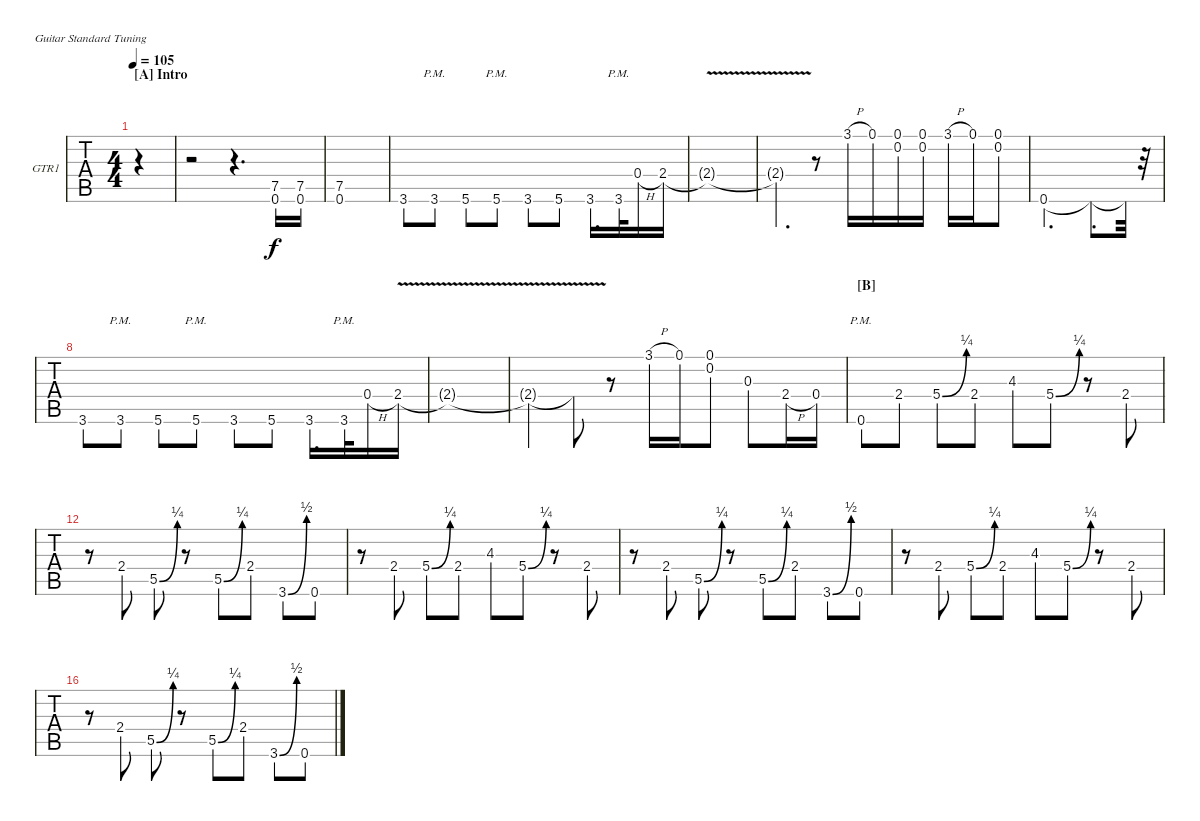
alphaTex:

\bracketExtendMode nobrackets
\firstSystemTrackNameOrientation horizontal
\otherSystemsTrackNameOrientation horizontal
\defaultBarNumberDisplay FirstOfSystem
\track ("Guitar" "GTR1") {instrument distortionguitar}
\staff {tabs}
\tuning (E4 B3 G3 D3 A2 E2)
\ts (4 4)
\beaming (8 2 2 2 2)
\section ("A" "Intro")
\tempo 105
\clef g2
\ks c
|
r.2 r.4{d} (0.6 7.5).16{lyrics (0 "") lyrics (1 "") lyrics (2 "") lyrics (3 "") lyrics (4 "")} (0.6 7.5).16{lyrics (0 "") lyrics (1 "") lyrics (2 "") lyrics (3 "") lyrics (4 "")} |
(0.6 7.5).1{lyrics (0 "") lyrics (1 "") lyrics (2 "") lyrics (3 "") lyrics (4 "")} |
3.6.8{lyrics (0 "") lyrics (1 "") lyrics (2 "") lyrics (3 "") lyrics (4 "")} 3.6{pm}.8{lyrics (0 "") lyrics (1 "") lyrics (2 "") lyrics (3 "") lyrics (4 "")} 5.6.8{lyrics (0 "") lyrics (1 "") lyrics (2 "") lyrics (3 "") lyrics (4 "")} 5.6{pm}.8{lyrics (0 "") lyrics (1 "") lyrics (2 "") lyrics (3 "") lyrics (4 "")} 3.6.8{lyrics (0 "") lyrics (1 "") lyrics (2 "") lyrics (3 "") lyrics (4 "")} 5.6.8{lyrics (0 "") lyrics (1 "") lyrics (2 "") lyrics (3 "") lyrics (4 "")} 3.6.16{d lyrics (0 "") lyrics (1 "") lyrics (2 "") lyrics (3 "") lyrics (4 "")} 3.6{pm}.32{lyrics (0 "") lyrics (1 "") lyrics (2 "") lyrics (3 "") lyrics (4 "")} 0.4{h}.16{lyrics (0 "") lyrics (1 "") lyrics (2 "") lyrics (3 "") lyrics (4 "")} 2.4.16{lyrics (0 "") lyrics (1 "") lyrics (2 "") lyrics (3 "") lyrics (4 "")} |
2.4{v t}.1{lyrics (0 "") lyrics (1 "") lyrics (2 "") lyrics (3 "") lyrics (4 "")} |
2.4{v t}.4{d lyrics (0 "") lyrics (1 "") lyrics (2 "") lyrics (3 "") lyrics (4 "")} r.8 3.1{h}.16{lyrics (0 "") lyrics (1 "") lyrics (2 "") lyrics (3 "") lyrics (4 "")} 0.1.16{lyrics (0 "") lyrics (1 "") lyrics (2 "") lyrics (3 "") lyrics (4 "")} (0.1 0.2).16{lyrics (0 "") lyrics (1 "") lyrics (2 "") lyrics (3 "") lyrics (4 "")} (0.2 0.1).16{lyrics (0 "") lyrics (1 "") lyrics (2 "") lyrics (3 "") lyrics (4 "")} 3.1{h}.16{lyrics (0 "") lyrics (1 "") lyrics (2 "") lyrics (3 "") lyrics (4 "")} 0.1.16{lyrics (0 "") lyrics (1 "") lyrics (2 "") lyrics (3 "") lyrics (4 "")} (0.2 0.1).8{lyrics (0 "") lyrics (1 "") lyrics (2 "") lyrics (3 "") lyrics (4 "")} |
0.6.2{d lyrics (0 "") lyrics (1 "") lyrics (2 "") lyrics (3 "") lyrics (4 "")} 0.6{t}.8{d lyrics (0 "") lyrics (1 "") lyrics (2 "") lyrics (3 "") lyrics (4 "")} 0.6{t}.32{lyrics (0 "") lyrics (1 "") lyrics (2 "") lyrics (3 "") lyrics (4 "")} r.32 |
3.6.8 3.6{pm}.8 5.6.8 5.6{pm}.8 3.6.8 5.6.8 3.6.16{d} 3.6{pm}.32 0.4{h}.16 2.4{v}.16 |
2.4{v t}.1{lyrics (0 "") lyrics (1 "") lyrics (2 "") lyrics (3 "") lyrics (4 "")} |
2.4{v t}.4{lyrics (0 "") lyrics (1 "") lyrics (2 "") lyrics (3 "") lyrics (4 "")} 2.4{v t}.8{lyrics (0 "") lyrics (1 "") lyrics (2 "") lyrics (3 "") lyrics (4 "")} r.8 3.1{h}.16{lyrics (0 "") lyrics (1 "") lyrics (2 "") lyrics (3 "") lyrics (4 "")} 0.1.16{lyrics (0 "") lyrics (1 "") lyrics (2 "") lyrics (3 "") lyrics (4 "")} (0.1 0.2).8{lyrics (0 "") lyrics (1 "") lyrics (2 "") lyrics (3 "") lyrics (4 "")} 0.3.8{lyrics (0 "") lyrics (1 "") lyrics (2 "") lyrics (3 "") lyrics (4 "")} 2.4{h}.16{lyrics (0 "") lyrics (1 "") lyrics (2 "") lyrics (3 "") lyrics (4 "")} 0.4.16{lyrics (0 "") lyrics (1 "") lyrics (2 "") lyrics (3 "") lyrics (4 "")} |
\section ("B" "")
0.6{pm}.8{lyrics (0 "") lyrics (1 "") lyrics (2 "") lyrics (3 "") lyrics (4 "")} 2.4.8{lyrics (0 "") lyrics (1 "") lyrics (2 "") lyrics (3 "") lyrics (4 "")} 5.4{be (bend 0 0 59.4 1)}.8{lyrics (0 "") lyrics (1 "") lyrics (2 "") lyrics (3 "") lyrics (4 "")} 2.4.8{lyrics (0 "") lyrics (1 "") lyrics (2 "") lyrics (3 "") lyrics (4 "")} 4.3.8{lyrics (0 "") lyrics (1 "") lyrics (2 "") lyrics (3 "") lyrics (4 "")} 5.4{be (bend 0 0 59.4 1)}.8{lyrics (0 "") lyrics (1 "") lyrics (2 "") lyrics (3 "") lyrics (4 "")} r.8 2.4.8{lyrics (0 "") lyrics (1 "") lyrics (2 "") lyrics (3 "") lyrics (4 "")} |
r.8 2.4.8{lyrics (0 "") lyrics (1 "") lyrics (2 "") lyrics (3 "") lyrics (4 "")} 5.5{be (bend 0 0 59.4 1)}.8{lyrics (0 "") lyrics (1 "") lyrics (2 "") lyrics (3 "") lyrics (4 "")} r.8 5.5{be (bend 0 0 59.4 1)}.8{lyrics (0 "") lyrics (1 "") lyrics (2 "") lyrics (3 "") lyrics (4 "")} 2.4.8{lyrics (0 "") lyrics (1 "") lyrics (2 "") lyrics (3 "") lyrics (4 "")} 3.6{be (bend 0 0 28.799999999999997 2)}.8{lyrics (0 "") lyrics (1 "") lyrics (2 "") lyrics (3 "") lyrics (4 "")} 0.6.8{lyrics (0 "") lyrics (1 "") lyrics (2 "") lyrics (3 "") lyrics (4 "")} |
r.8 2.4.8{lyrics (0 "") lyrics (1 "") lyrics (2 "") lyrics (3 "") lyrics (4 "")} 5.4{be (bend 0 0 59.4 1)}.8{lyrics (0 "") lyrics (1 "") lyrics (2 "") lyrics (3 "") lyrics (4 "")} 2.4.8{lyrics (0 "") lyrics (1 "") lyrics (2 "") lyrics (3 "") lyrics (4 "")} 4.3.8{lyrics (0 "") lyrics (1 "") lyrics (2 "") lyrics (3 "") lyrics (4 "")} 5.4{be (bend 0 0 59.4 1)}.8{lyrics (0 "") lyrics (1 "") lyrics (2 "") lyrics (3 "") lyrics (4 "")} r.8 2.4.8{lyrics (0 "") lyrics (1 "") lyrics (2 "") lyrics (3 "") lyrics (4 "")} |
r.8 2.4.8{lyrics (0 "") lyrics (1 "") lyrics (2 "") lyrics (3 "") lyrics (4 "")} 5.5{be (bend 0 0 59.4 1)}.8{lyrics (0 "") lyrics (1 "") lyrics (2 "") lyrics (3 "") lyrics (4 "")} r.8 5.5{be (bend 0 0 59.4 1)}.8{lyrics (0 "") lyrics (1 "") lyrics (2 "") lyrics (3 "") lyrics (4 "")} 2.4.8{lyrics (0 "") lyrics (1 "") lyrics (2 "") lyrics (3 "") lyrics (4 "")} 3.6{be (bend 0 0 28.799999999999997 2)}.8{lyrics (0 "") lyrics (1 "") lyrics (2 "") lyrics (3 "") lyrics (4 "")} 0.6.8{lyrics (0 "") lyrics (1 "") lyrics (2 "") lyrics (3 "") lyrics (4 "")} |
r.8 2.4.8 5.4{be (bend 0 0 59.4 1)}.8 2.4.8 4.3.8 5.4{be (bend 0 0 59.4 1)}.8 r.8 2.4.8 |
r.8 2.4.8{lyrics (0 "") lyrics (1 "") lyrics (2 "") lyrics (3 "") lyrics (4 "")} 5.5{be (bend 0 0 59.4 1)}.8{lyrics (0 "") lyrics (1 "") lyrics (2 "") lyrics (3 "") lyrics (4 "")} r.8 5.5{be (bend 0 0 59.4 1)}.8{lyrics (0 "") lyrics (1 "") lyrics (2 "") lyrics (3 "") lyrics (4 "")} 2.4.8{lyrics (0 "") lyrics (1 "") lyrics (2 "") lyrics (3 "") lyrics (4 "")} 3.6{be (bend 0 0 28.799999999999997 2)}.8{lyrics (0 "") lyrics (1 "") lyrics (2 "") lyrics (3 "") lyrics (4 "")} 0.6.8{lyrics (0 "") lyrics (1 "") lyrics (2 "") lyrics (3 "") lyrics (4 "")}
